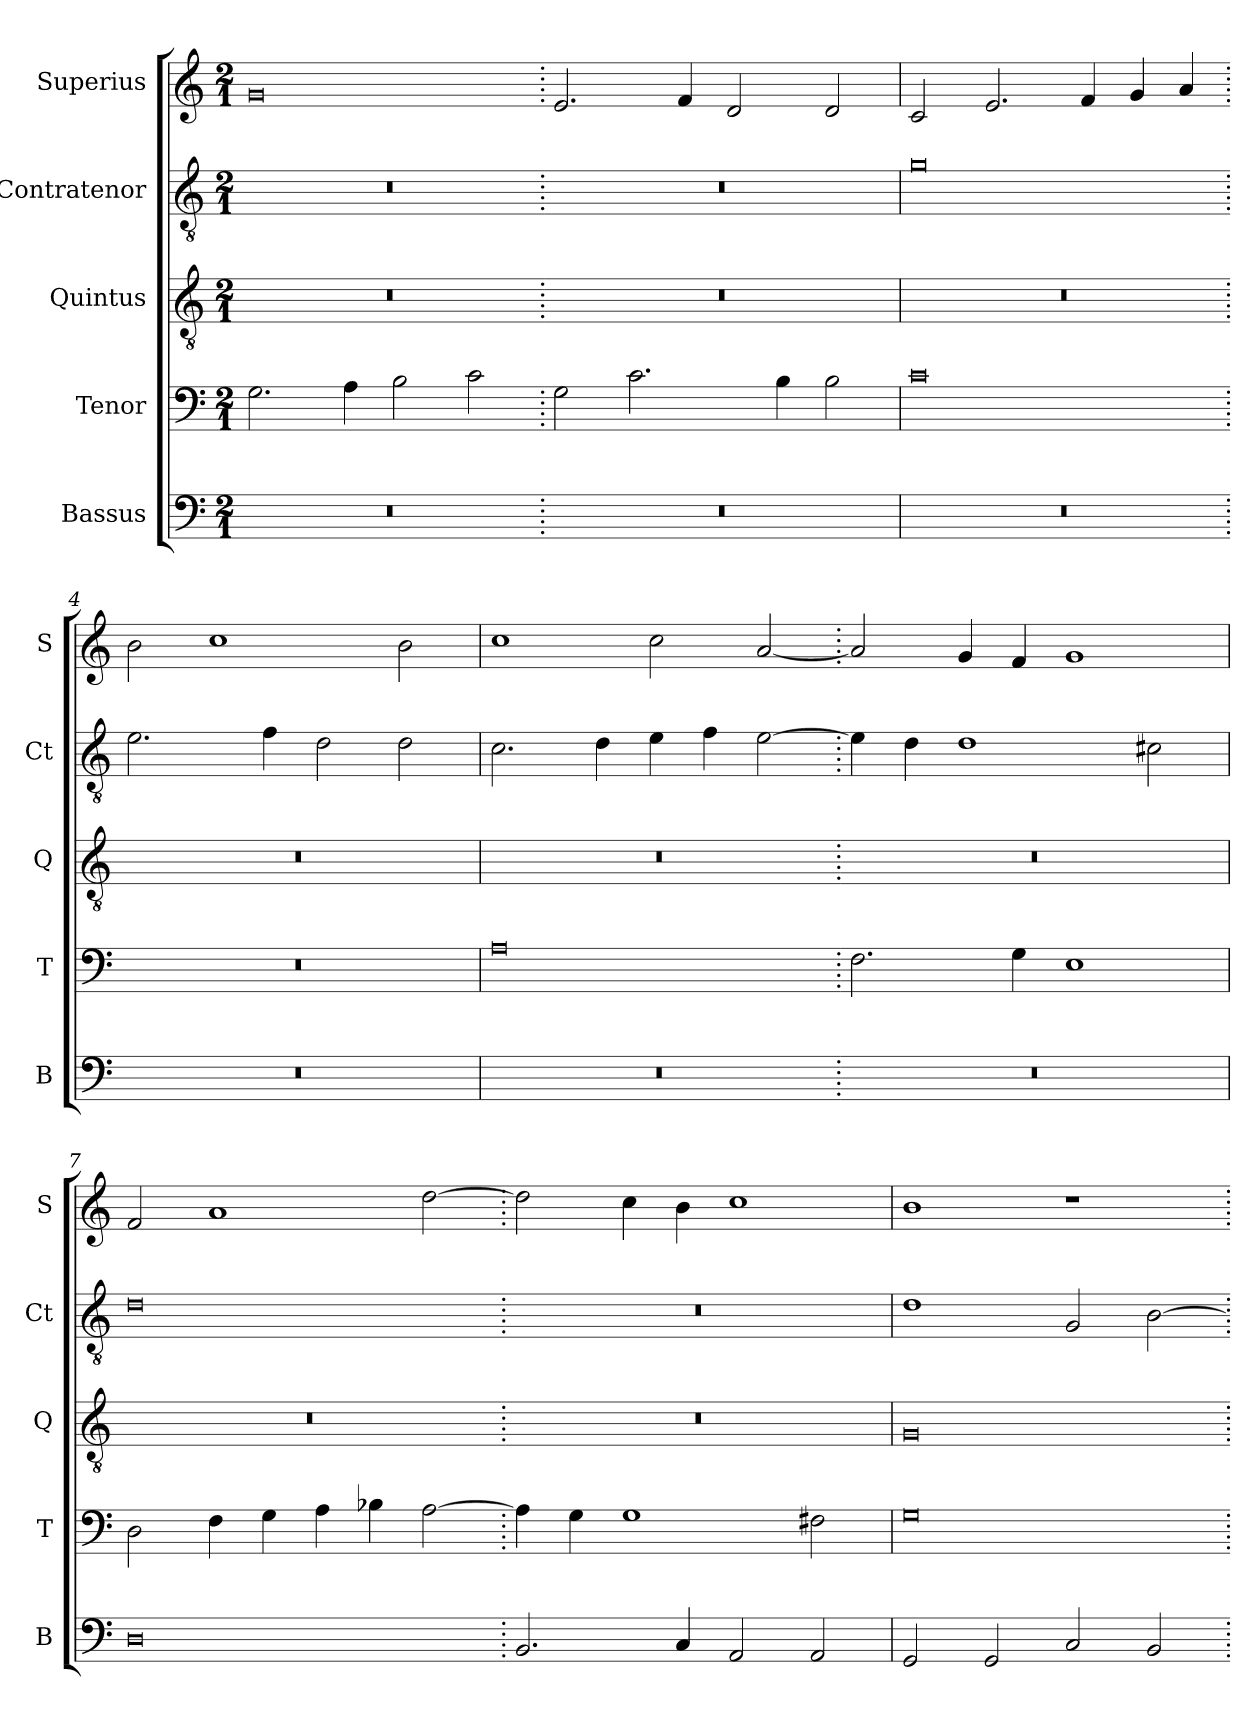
**kern	**kern	**kern	**kern	**kern
*part5	*part4	*part3	*part2	*part1
*staff5	*staff4	*staff3	*staff2	*staff1
*I"Bassus	*I"Tenor	*I"Quintus	*I"Contratenor	*I"Superius
*I'B	*I'T	*I'Q	*I'Ct	*I'S
*clefF4	*clefF4	*clefGv2	*clefGv2	*clefG2
*k[]	*k[]	*k[]	*k[]	*k[]
*M2/1	*M2/1	*M2/1	*M2/1	*M2/1
=1	=1	=1	=1	=1
0r	2.G\	0r	0r	0g
.	4A\	.	.	.
.	2B\	.	.	.
.	2c\	.	.	.
=2.	=2.	=2.	=2.	=2.
0r	2G\	0r	0r	2.e/
.	2.c\	.	.	.
.	.	.	.	4f/
.	.	.	.	2d/
.	4B\	.	.	.
.	2B\	.	.	2d/
=3	=3	=3	=3	=3
0r	0c	0r	0g	2c/
.	.	.	.	2.e/
.	.	.	.	4f/
.	.	.	.	4g/
.	.	.	.	4a/
=4.	=4.	=4.	=4.	=4.
0r	0r	0r	2.e\	2b\
.	.	.	.	1cc
.	.	.	4f\	.
.	.	.	2d\	.
.	.	.	2d\	2b\
=5	=5	=5	=5	=5
0r	0A	0r	2.c\	1cc
.	.	.	4d\	.
.	.	.	4e\	2cc\
.	.	.	4f\	.
.	.	.	[2e\	[2a/
=6.	=6.	=6.	=6.	=6.
0r	2.F\	0r	4e\]	2a/]
.	.	.	4d\	.
.	.	.	1d	4g/
.	4G\	.	.	4f/
.	1E	.	.	1g
.	.	.	2c#X\	.
=7	=7	=7	=7	=7
0D	2D\	0r	0d	2f/
.	4F\	.	.	1a
.	4G\	.	.	.
.	4A\	.	.	.
.	4B-X\	.	.	.
.	[2A\	.	.	[2dd\
=8.	=8.	=8.	=8.	=8.
2.BB/	4A\]	0r	0r	2dd\]
.	4G\	.	.	.
.	1G	.	.	4cc\
4C/	.	.	.	4b\
2AA/	.	.	.	1cc
2AA/	2F#X\	.	.	.
=9	=9	=9	=9	=9
2GG/	0G	0G	1d	1b
2GG/	.	.	.	.
2C/	.	.	2G/	1r
2BB/	.	.	[2B\	.
=.	=.	=.	=.	=.
*-	*-	*-	*-	*-
